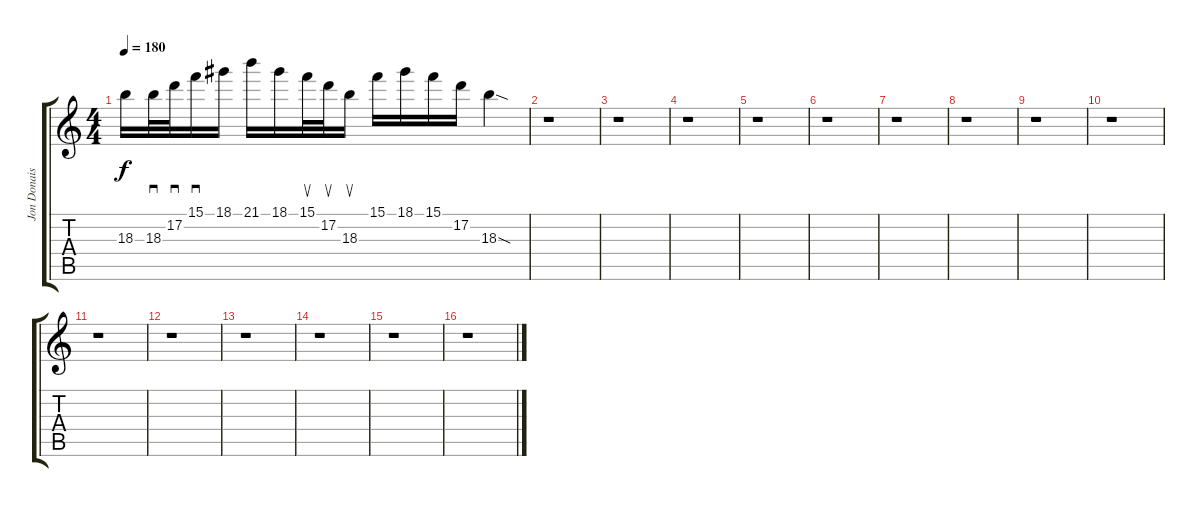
\track ("Jon Donais' Solo" "Jon Donais") {instrument distortionguitar}
\staff {score tabs}
\tuning (D4 A3 F3 C3 G2 C2) {hide}
\ts (4 4)
\tempo 180
\clef g2
\ks c
18.3{t}.16{dy f} 18.3.32{sd} 17.2.32{sd} 15.1.16{sd} 18.1.16 21.1.16 18.1.16 15.1.32{su} 17.2.32{su} 18.3.16{su} 15.1.16 18.1.16 15.1.16 17.2.16 18.3{sod}.4 |
r.1 |
r.1 |
r.1 |
r.1 |
r.1 |
r.1 |
r.1 |
r.1 |
r.1 |
r.1 |
r.1 |
r.1 |
r.1 |
r.1 |
r.1
